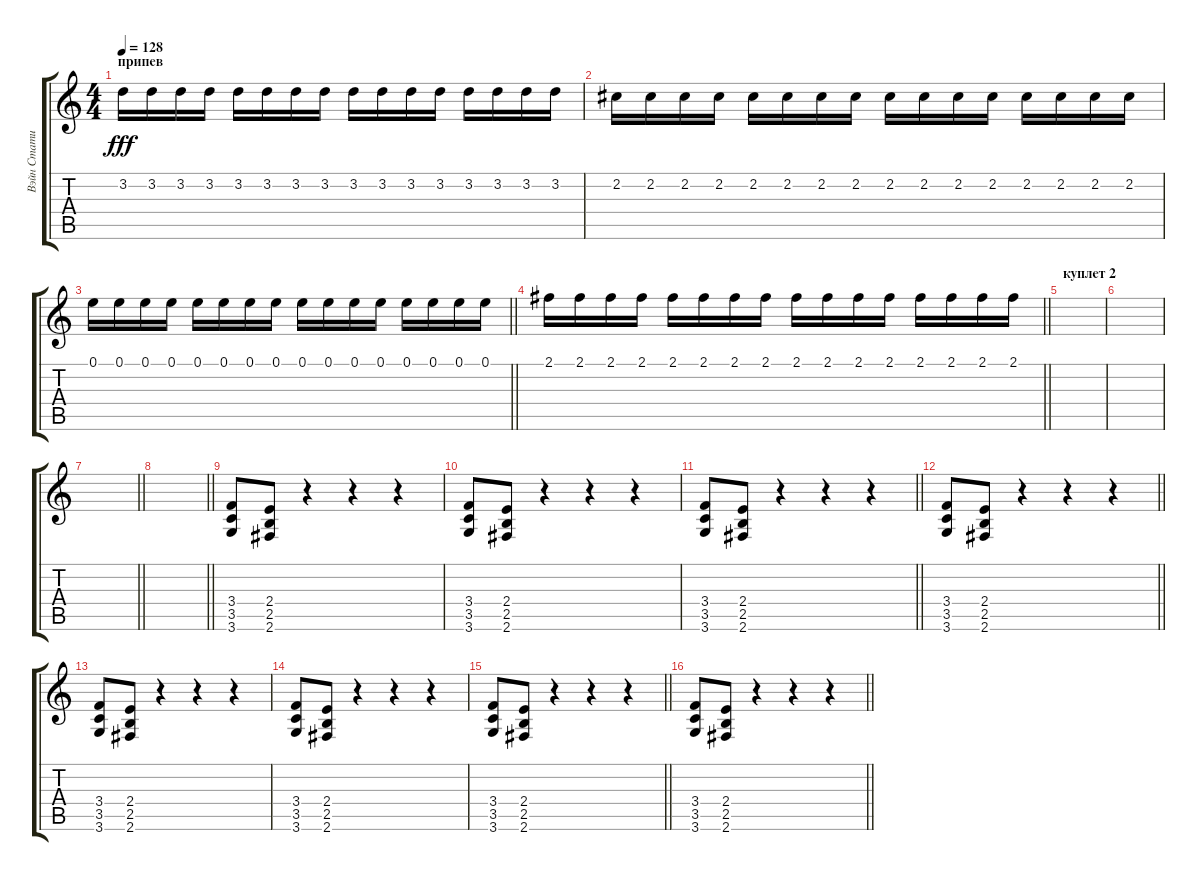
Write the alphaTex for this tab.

\track ("Вэйн Статик" "Вэйн Стати") {instrument overdrivenguitar}
\staff {score tabs}
\tuning (E4 B3 G3 D3 A2 E2) {hide}
\ts (4 4)
\section ("" "припев")
\tempo 128
\clef g2
\ks c
3.2.16{dy fff} 3.2.16 3.2.16 3.2.16 3.2.16 3.2.16 3.2.16 3.2.16 3.2.16 3.2.16 3.2.16 3.2.16 3.2.16 3.2.16 3.2.16 3.2.16 |
2.2.16 2.2.16 2.2.16 2.2.16 2.2.16 2.2.16 2.2.16 2.2.16 2.2.16 2.2.16 2.2.16 2.2.16 2.2.16 2.2.16 2.2.16 2.2.16 |
\barLineRight lightlight
0.1.16 0.1.16 0.1.16 0.1.16 0.1.16 0.1.16 0.1.16 0.1.16 0.1.16 0.1.16 0.1.16 0.1.16 0.1.16 0.1.16 0.1.16 0.1.16 |
\barLineRight lightlight
2.1.16 2.1.16 2.1.16 2.1.16 2.1.16 2.1.16 2.1.16 2.1.16 2.1.16 2.1.16 2.1.16 2.1.16 2.1.16 2.1.16 2.1.16 2.1.16 |
\section ("" "куплет 2")
|
|
\barLineRight lightlight
|
\barLineRight lightlight
|
(3.4 3.5 3.6).8 (2.4 2.5 2.6).8 r.4 r.4 r.4 |
(3.4 3.5 3.6).8 (2.4 2.5 2.6).8 r.4 r.4 r.4 |
\barLineRight lightlight
(3.4 3.5 3.6).8 (2.4 2.5 2.6).8 r.4 r.4 r.4 |
\barLineRight lightlight
(3.4 3.5 3.6).8 (2.4 2.5 2.6).8 r.4 r.4 r.4 |
(3.4 3.5 3.6).8 (2.4 2.5 2.6).8 r.4 r.4 r.4 |
(3.4 3.5 3.6).8 (2.4 2.5 2.6).8 r.4 r.4 r.4 |
\barLineRight lightlight
(3.4 3.5 3.6).8 (2.4 2.5 2.6).8 r.4 r.4 r.4 |
\barLineRight lightlight
(3.4 3.5 3.6).8 (2.4 2.5 2.6).8 r.4 r.4 r.4
